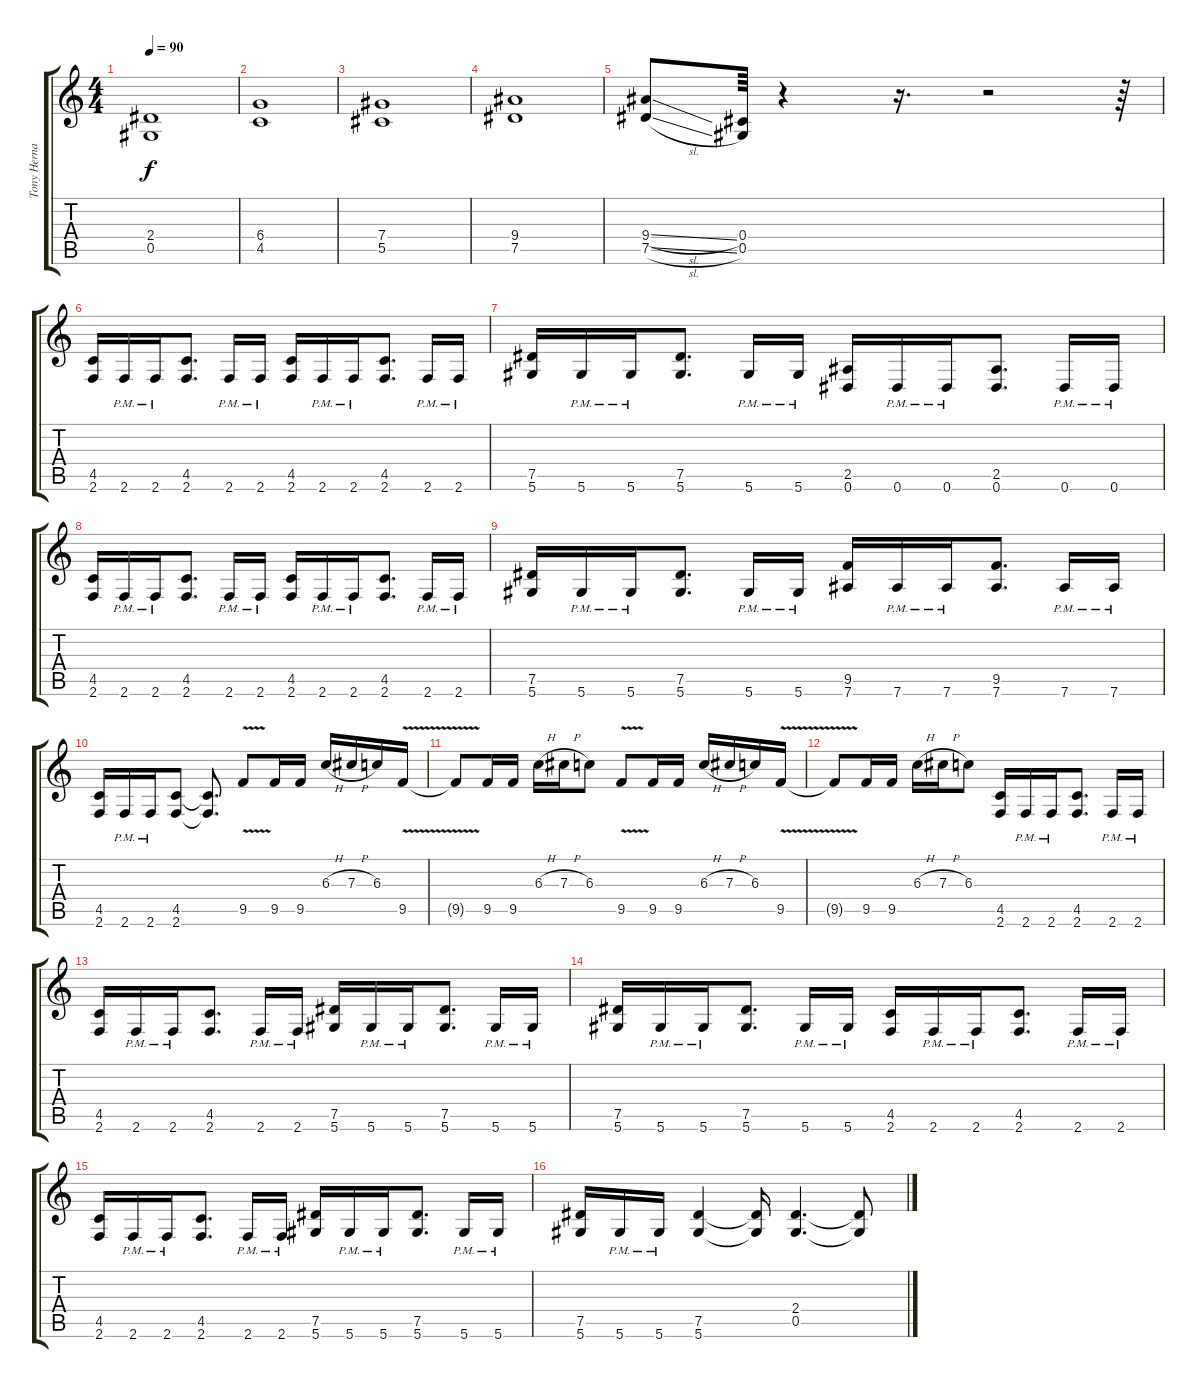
\track ("Tony Hernando" "Tony Herna") {instrument distortionguitar}
\staff {score tabs}
\tuning (Eb4 Bb3 Gb3 Db3 Ab2 Eb2) {hide}
\ts (4 4)
\tempo 90
\clef g2
\ks c
(2.4 0.5).1{dy f} |
(6.4 4.5).1 |
(7.4 5.5).1 |
(9.4 7.5).1 |
(9.4{sl} 7.5{sl}).8 (0.4 0.5).64 r.4 r.16{d} r.2 r.64 |
(4.5 2.6).16 2.6{pm}.16 2.6{pm}.16 (4.5 2.6).8{d} 2.6{pm}.16 2.6{pm}.16 (4.5 2.6).16 2.6{pm}.16 2.6{pm}.16 (4.5 2.6).8{d} 2.6{pm}.16 2.6{pm}.16 |
(7.5 5.6).16 5.6{pm}.16 5.6{pm}.16 (7.5 5.6).8{d} 5.6{pm}.16 5.6{pm}.16 (2.5 0.6).16 0.6{pm}.16 0.6{pm}.16 (2.5 0.6).8{d} 0.6{pm}.16 0.6{pm}.16 |
(4.5 2.6).16 2.6{pm}.16 2.6{pm}.16 (4.5 2.6).8{d} 2.6{pm}.16 2.6{pm}.16 (4.5 2.6).16 2.6{pm}.16 2.6{pm}.16 (4.5 2.6).8{d} 2.6{pm}.16 2.6{pm}.16 |
(7.5 5.6).16 5.6{pm}.16 5.6{pm}.16 (7.5 5.6).8{d} 5.6{pm}.16 5.6{pm}.16 (9.5 7.6).16 7.6{pm}.16 7.6{pm}.16 (9.5 7.6).8{d} 7.6{pm}.16 7.6{pm}.16 |
(4.5 2.6).16 2.6{pm}.16 2.6{pm}.16 (4.5 2.6).8 (4.5{t} 2.6{t}).8{d} 9.5{v}.8 9.5.16 9.5.16 6.3{h}.16 7.3{h}.16 6.3.16 9.5{v}.16 |
9.5{t}.8 9.5.16 9.5.16 6.3{h}.16 7.3{h}.16 6.3.8 9.5{v}.8 9.5.16 9.5.16 6.3{h}.16 7.3{h}.16 6.3.16 9.5{v}.16 |
9.5{t}.8 9.5.16 9.5.16 6.3{h}.16 7.3{h}.16 6.3.8 (4.5 2.6).16 2.6{pm}.16 2.6{pm}.16 (4.5 2.6).8{d} 2.6{pm}.16 2.6{pm}.16 |
(4.5 2.6).16 2.6{pm}.16 2.6{pm}.16 (4.5 2.6).8{d} 2.6{pm}.16 2.6{pm}.16 (7.5 5.6).16 5.6{pm}.16 5.6{pm}.16 (7.5 5.6).8{d} 5.6{pm}.16 5.6{pm}.16 |
(7.5 5.6).16 5.6{pm}.16 5.6{pm}.16 (7.5 5.6).8{d} 5.6{pm}.16 5.6{pm}.16 (4.5 2.6).16 2.6{pm}.16 2.6{pm}.16 (4.5 2.6).8{d} 2.6{pm}.16 2.6{pm}.16 |
(4.5 2.6).16 2.6{pm}.16 2.6{pm}.16 (4.5 2.6).8{d} 2.6{pm}.16 2.6{pm}.16 (7.5 5.6).16 5.6{pm}.16 5.6{pm}.16 (7.5 5.6).8{d} 5.6{pm}.16 5.6{pm}.16 |
(7.5 5.6).16 5.6{pm}.16 5.6{pm}.16 (7.5 5.6).4 (7.5{t} 5.6{t}).16 (2.4 0.5).4{d} (2.4{t} 0.5{t}).8
